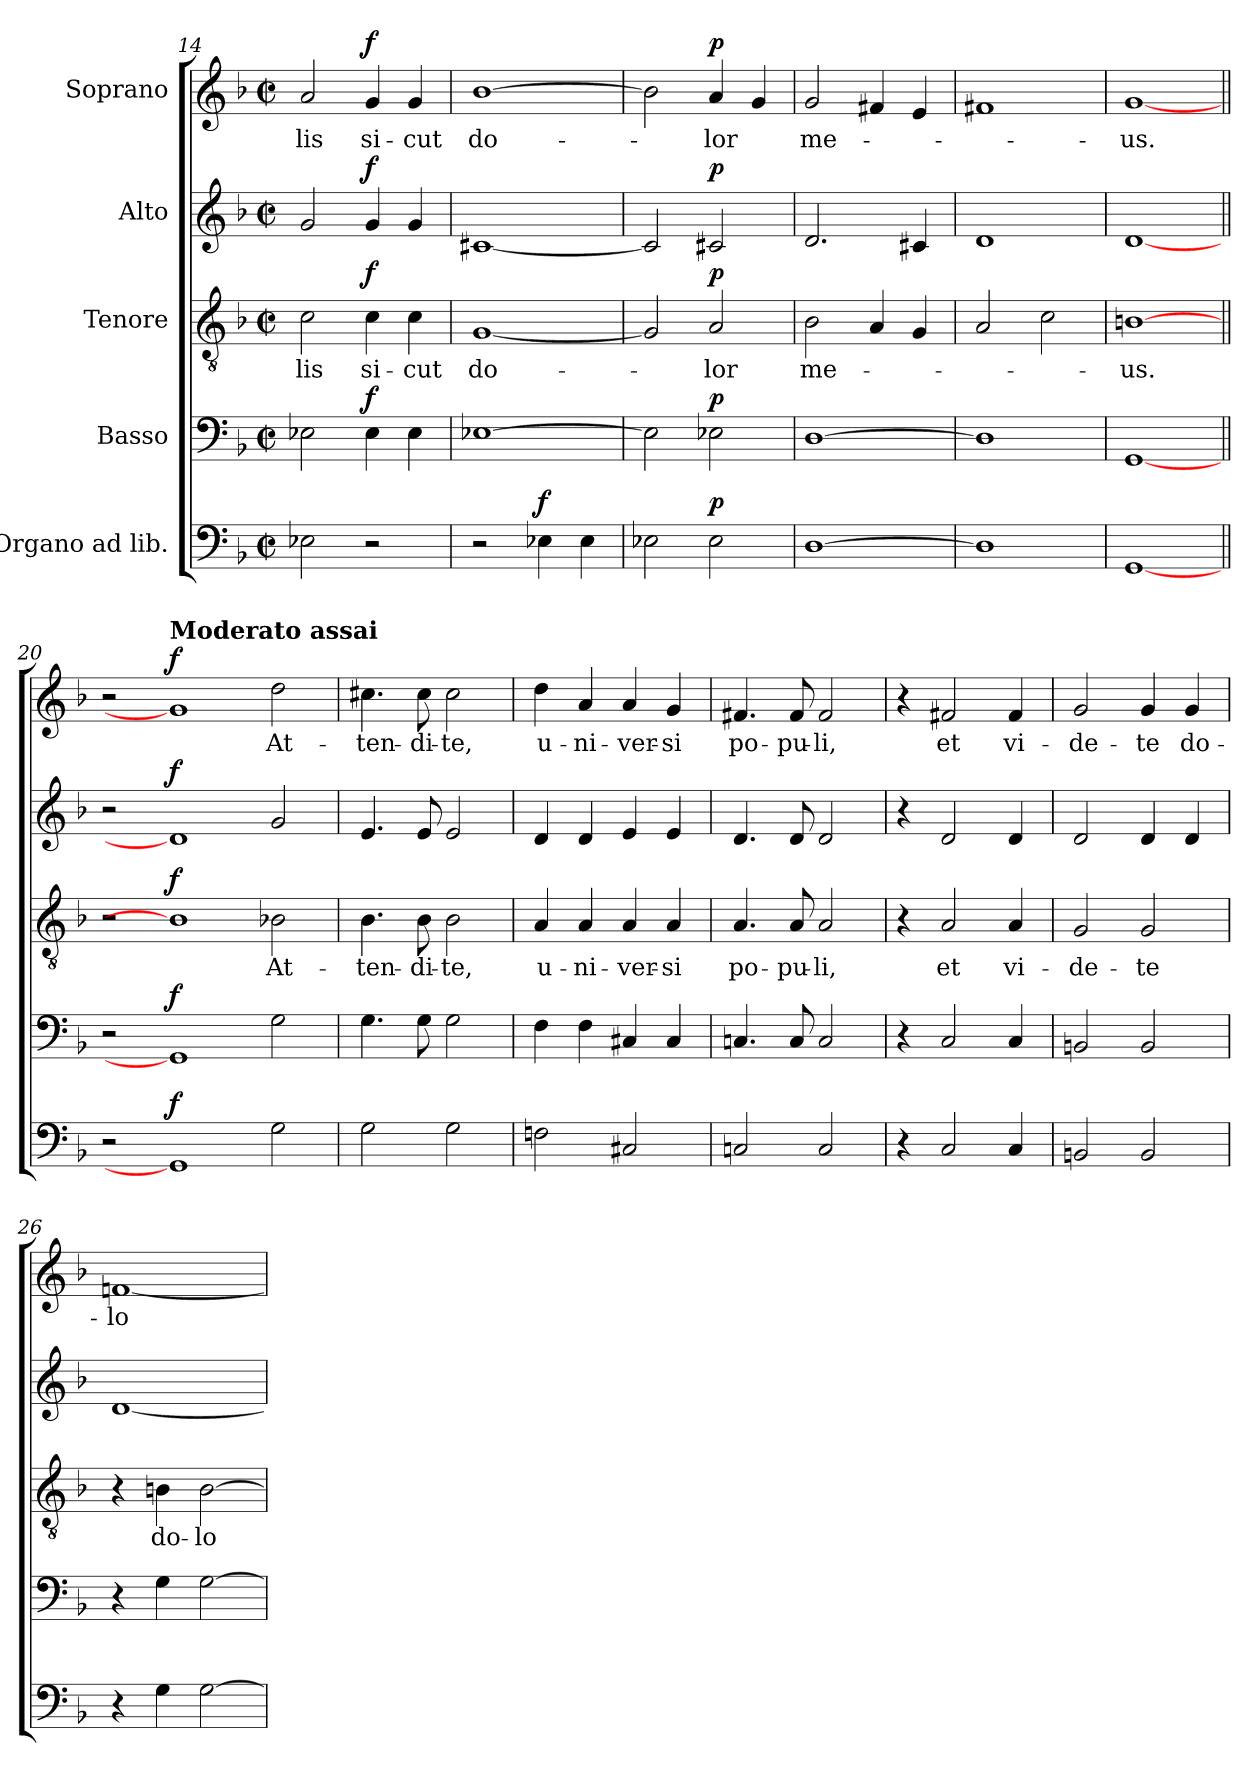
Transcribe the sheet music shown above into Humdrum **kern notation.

**kern	**dynam	**kern	**dynam	**kern	**text	**dynam	**kern	**dynam	**kern	**text	**dynam
*part5	*part5	*part4	*part4	*part3	*part3	*part3	*part2	*part2	*part1	*part1	*part1
*staff5	*staff5	*staff4	*staff4	*staff3	*staff3	*staff3	*staff2	*staff2	*staff1	*staff1	*staff1
*I"Organo ad lib.	*	*I"Basso	*	*I"Tenore	*	*	*I"Alto	*	*I"Soprano	*	*
*clefF4	*	*clefF4	*	*clefGv2	*	*	*clefG2	*	*clefG2	*	*
*k[b-]	*	*k[b-]	*	*k[b-]	*	*	*k[b-]	*	*k[b-]	*	*
*M2/2	*	*M2/2	*	*M2/2	*	*	*M2/2	*	*M2/2	*	*
*met(c|)	*	*met(c|)	*	*met(c|)	*	*	*met(c|)	*	*met(c|)	*	*
=14	=14	=14	=14	=14	=14	=14	=14	=14	=14	=14	=14
2E-X\	.	2E-X\	.	2c\	-lis	.	2g/	.	2a/	-lis	.
!	!	!	!LO:DY:a	!	!	!LO:DY:a	!	!LO:DY:a	!	!	!LO:DY:a
2r	.	4E-\	f	4c\	si-	f	4g/	f	4g/	si-	f
.	.	4E-\	.	4c\	-cut	.	4g/	.	4g/	-cut	.
=15	=15	=15	=15	=15	=15	=15	=15	=15	=15	=15	=15
2r	.	[1E-X	.	[1G	do-	.	[1c#X	.	[1b-	do-	.
!	!LO:DY:a	!	!	!	!	!	!	!	!	!	!
4E-X\	f	.	.	.	.	.	.	.	.	.	.
4E-\	.	.	.	.	.	.	.	.	.	.	.
=16	=16	=16	=16	=16	=16	=16	=16	=16	=16	=16	=16
2E-X\	.	2E-\]	.	2G/]	.	.	2c#/]	.	2b-\]	.	.
!	!LO:DY:a	!	!LO:DY:a	!	!	!LO:DY:a	!	!LO:DY:a	!	!	!LO:DY:a
2E-\	p	2E-X\	p	2A/	-lor	p	2c#X/	p	4a/	-lor	p
.	.	.	.	.	.	.	.	.	4g/	.	.
=17	=17	=17	=17	=17	=17	=17	=17	=17	=17	=17	=17
[1D	.	[1D	.	2B-\	me-	.	2.d/	.	2g/	me-	.
.	.	.	.	4A/	.	.	.	.	4f#X/	.	.
.	.	.	.	4G/	.	.	4c#X/	.	4e/	.	.
=18	=18	=18	=18	=18	=18	=18	=18	=18	=18	=18	=18
1D]	.	1D]	.	2A/	.	.	1d	.	1f#X	.	.
.	.	.	.	2c\	.	.	.	.	.	.	.
=19	=19	=19	=19	=19	=19	=19	=19	=19	=19	=19	=19
[1GG	.	[1GG	.	[1Bn	-us.	.	[1d	.	[1g	-us.	.
!!LO:PB:g=z
=20||	=20||	=20||	=20||	=20||	=20||	=20||	=20||	=20||	=20||	=20||	=20||
2r	.	2r	.	2r	.	.	2r	.	2r	.	.
!	!	!	!	!	!	!	!	!	!LO:TX:a:B:t=Moderato assai	!	!
!	!LO:DY:a	!	!LO:DY:a	!	!	!LO:DY:a	!	!LO:DY:a	!	!	!LO:DY:a
1GG]	f	1GG]	f	1B]	.	f	1d]	f	1g]	.	f
2G\	.	2G\	.	2B-X\	At-	.	2g/	.	2dd\	At-	.
=21	=21	=21	=21	=21	=21	=21	=21	=21	=21	=21	=21
2G\	.	4.G\	.	4.B-\	-ten-	.	4.e/	.	4.cc#X\	-ten-	.
.	.	8G\	.	8B-\	-di-	.	8e/	.	8cc#\	-di-	.
2G\	.	2G\	.	2B-\	-te,	.	2e/	.	2cc#\	-te,	.
=22	=22	=22	=22	=22	=22	=22	=22	=22	=22	=22	=22
2Fn\	.	4F\	.	4A/	u-	.	4d/	.	4dd\	u-	.
.	.	4F\	.	4A/	-ni-	.	4d/	.	4a/	-ni-	.
2C#X/	.	4C#X/	.	4A/	-ver-	.	4e/	.	4a/	-ver-	.
.	.	4C#/	.	4A/	-si	.	4e/	.	4g/	-si	.
=23	=23	=23	=23	=23	=23	=23	=23	=23	=23	=23	=23
2Cn/	.	4.Cn/	.	4.A/	po-	.	4.d/	.	4.f#X/	po-	.
.	.	8C/	.	8A/	-pu-	.	8d/	.	8f#/	-pu-	.
2C/	.	2C/	.	2A/	-li,	.	2d/	.	2f#/	-li,	.
=24	=24	=24	=24	=24	=24	=24	=24	=24	=24	=24	=24
4r	.	4r	.	4r	.	.	4r	.	4r	.	.
2C/	.	2C/	.	2A/	et	.	2d/	.	2f#X/	et	.
4C/	.	4C/	.	4A/	vi-	.	4d/	.	4f#/	vi-	.
=25	=25	=25	=25	=25	=25	=25	=25	=25	=25	=25	=25
2BBn/	.	2BBn/	.	2G/	-de-	.	2d/	.	2g/	-de-	.
2BB/	.	2BB/	.	2G/	-te	.	4d/	.	4g/	-te	.
.	.	.	.	.	.	.	4d/	.	4g/	do-	.
!!LO:LB:g=z
=26	=26	=26	=26	=26	=26	=26	=26	=26	=26	=26	=26
4r	.	4r	.	4r	.	.	[1d	.	[1fn	-lo-	.
4G\	.	4G\	.	4Bn\	do-	.	.	.	.	.	.
[2G\	.	[2G\	.	[2B\	-lo-	.	.	.	.	.	.
=	=	=	=	=	=	=	=	=	=	=	=
*-	*-	*-	*-	*-	*-	*-	*-	*-	*-	*-	*-
